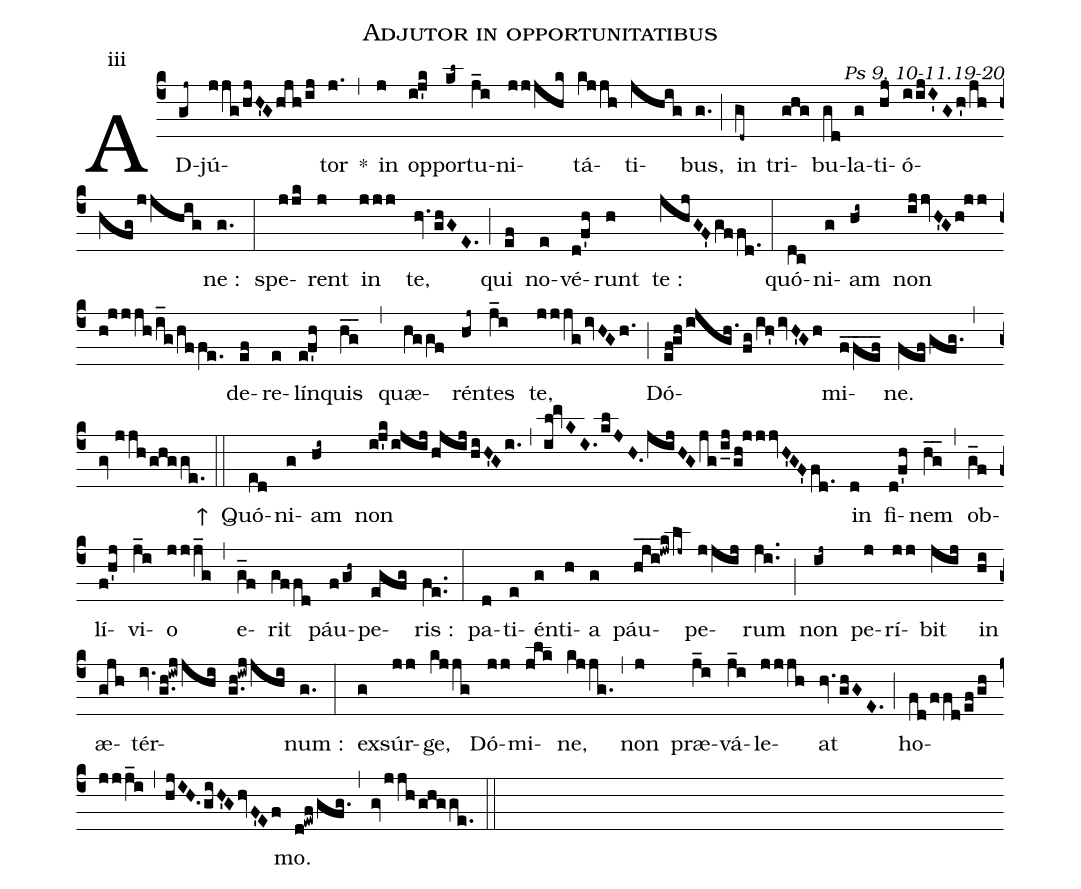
name:Adjutor in opportunitatibus;
commentary: Ps 9, 10-11.19-20;
mode:iii;
%%
(c4) AD(gj~)jú(jjg/hjH'Ghjh/ij)tor(j.) *(,) in(j) op(i!j'k)por(kl~)tu(j_i)ni(jjjhk)tá(kjjh)ti(jhig)bus,(g.) (;) in(gd~) tri(ghg)bu(gd)la(g)ti(hj)ó(iijI'Gh'/jhhfg/jjhig)ne~:(g.) (:) spe(jjk)rent(j) in(jjj) te,(hv.ghGE.) (;) qui(ef) no(e)vé(d!f'h)runt(h) te~:(jhjGF'gffd.) (:) quó(dc)ni(g)am(hi~) non(ijjvH'Gh!jj//h!jjjh/i_g/hffe.) de(ef)re(e)lín(e!f'h)quis(hg__) (,) quæ(hggf)rén(hj~)tes(j_i) te,(jjjgivHGh.) (;) Dó(ef!gh/ijgh./fg/ih'/ivH'Gh)mi(f_/fef___)ne.(fef/gfg.) (,) (gv//jjh/ghgge.) ↑(::) Quó(ed)ni(g)am(hi~) non(i!j'k/ijij/hjij/hiH'Gi.) (,) (il!mvKI.klJH.jijHGjg/i_j/gh!jjjvH'GF'fd.) in(d) fi(d!f'h)nem(hg__) (,) ob(g_f)lí(f!h'j)vi(j_i)o(jjj_g) (,) e(g_f)rit(gffd) páu(f/gh~)pe(egfg)ris~:(fe..) (:) pa(d)ti(e)én(g)ti(h)a(g) páu(hji___!jwk/lj~)pe(jjij)rum(ji..) (;) non(ij~) pe(j)rí(jj)bit(jij) in(hi) æ(gjh)tér(iv.g.h!iwjjhi g.h!iwjjhi)num~:(g.) (:) ex(g)súr(jj)ge,(kjjg) Dó(jj)mi(jlk)ne,(kjjg.) (,) non(j) præ(j_i)vá(j_i)le(jjjh)at(hv.ghGE.) (;) ho(fd/ffd/ef/gh/jjj_i,hjIH.giH'GhvF'Ef)mo.(d!ewf/gfg.) (,) (gvjjh/ghgge.) (::)
